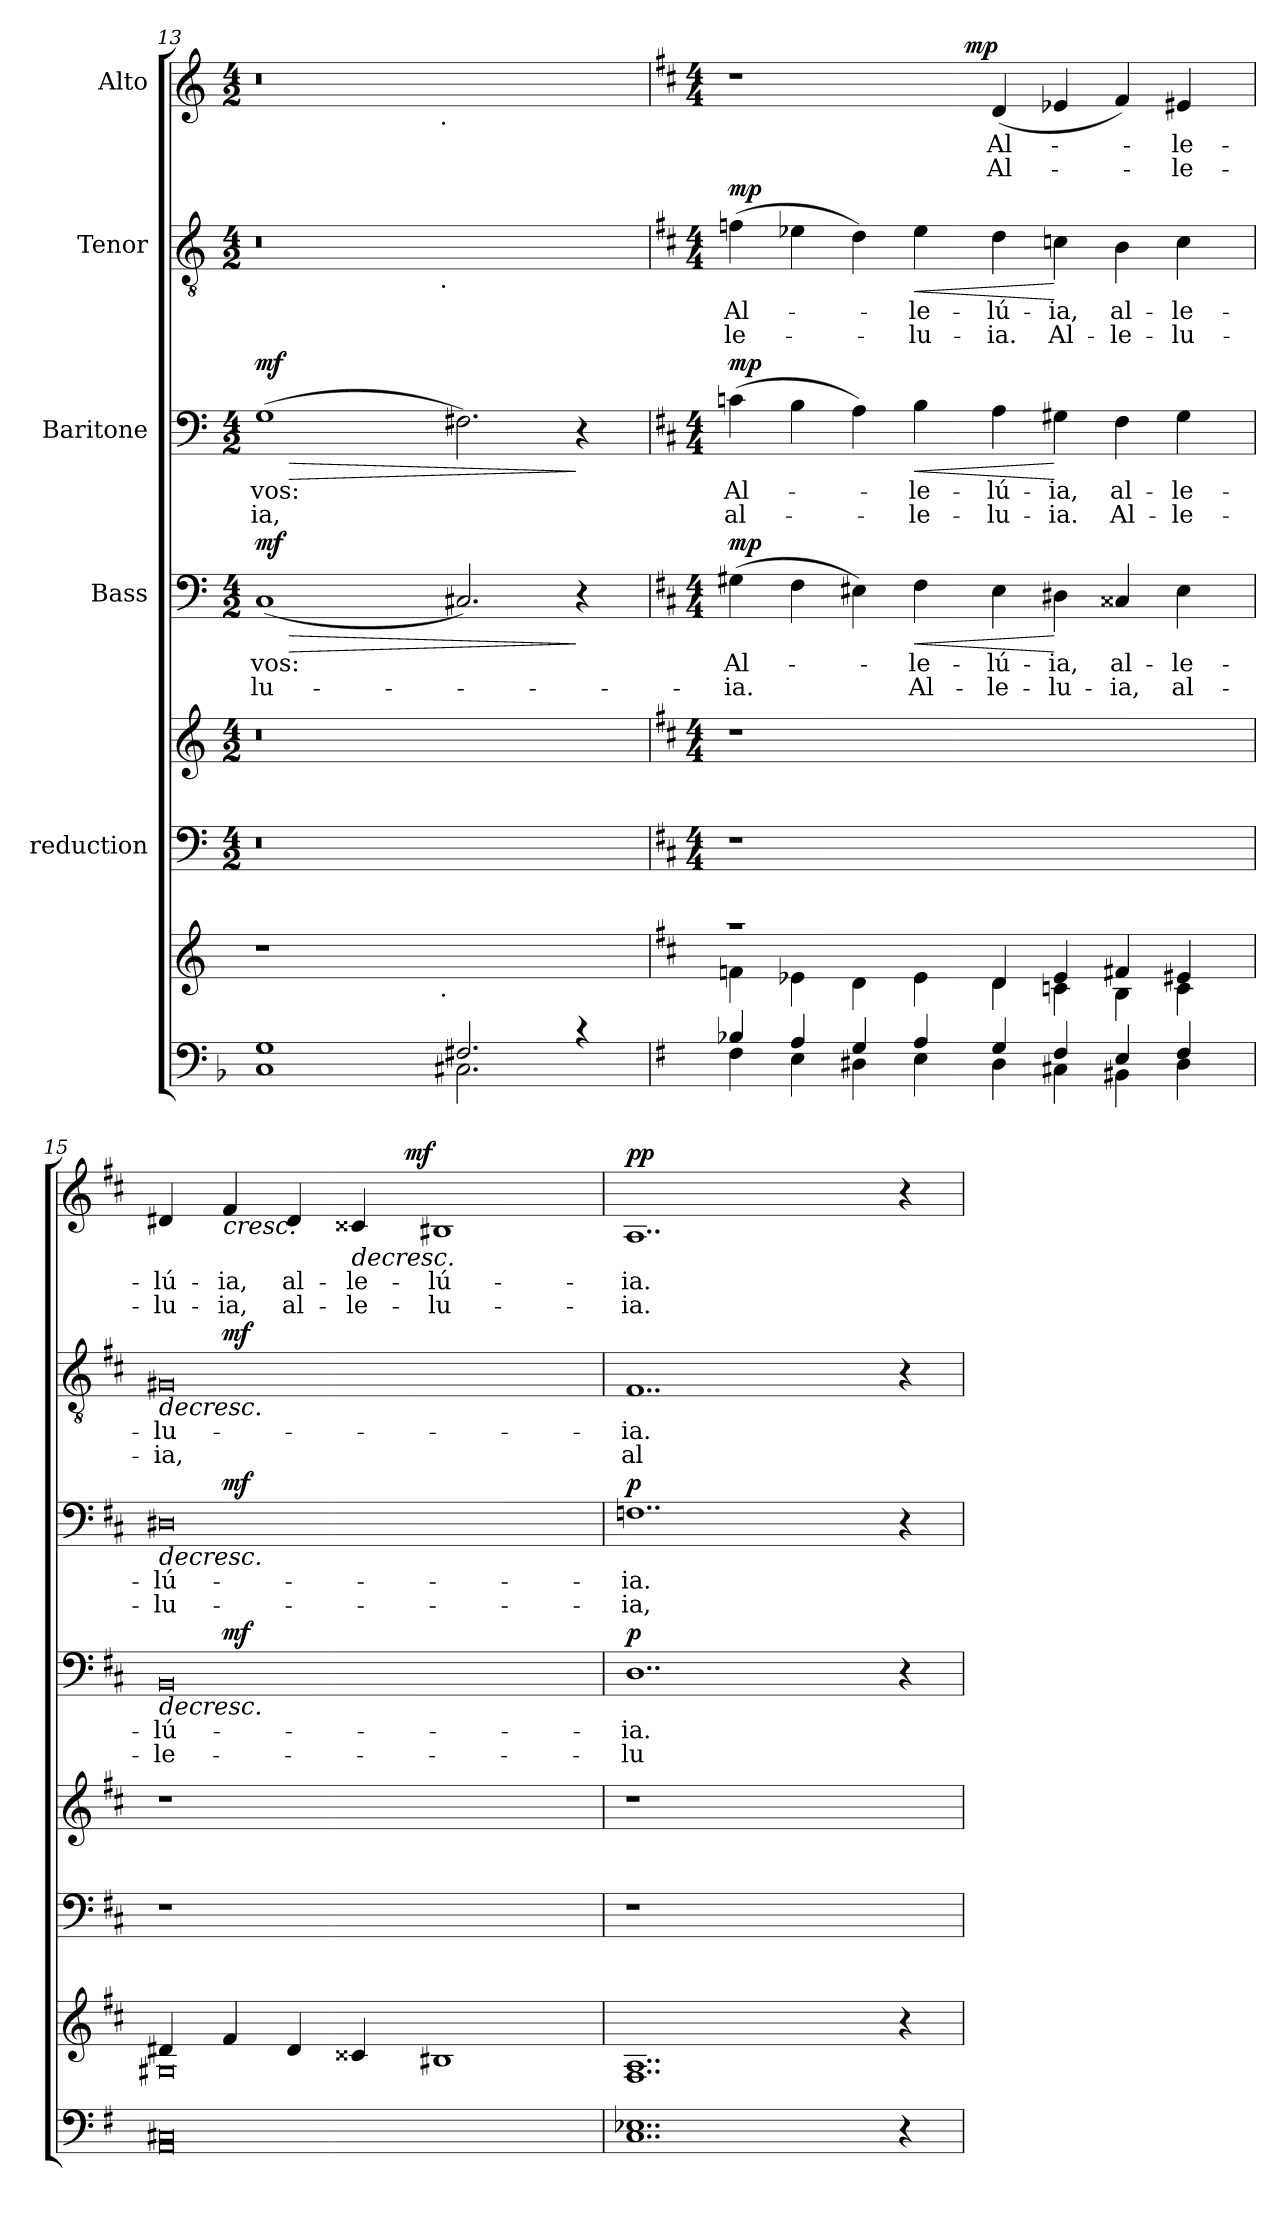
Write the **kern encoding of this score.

**kern	**kern	**kern	**kern	**kern	**text	**text	**dynam	**kern	**text	**text	**dynam	**kern	**text	**text	**dynam	**kern	**text	**text	**dynam
*part7	*part6	*part5	*part5	*part4	*part4	*part4	*part4	*part3	*part3	*part3	*part3	*part2	*part2	*part2	*part2	*part1	*part1	*part1	*part1
*staff8	*staff7	*staff6	*staff5	*staff4	*staff4	*staff4	*staff4	*staff3	*staff3	*staff3	*staff3	*staff2	*staff2	*staff2	*staff2	*staff1	*staff1	*staff1	*staff1
*	*	*I"reduction	*	*I"Bass	*	*	*	*I"Baritone	*	*	*	*I"Tenor	*	*	*	*I"Alto	*	*	*
*clefF4	*clefG2	*clefF4	*clefG2	*clefF4	*	*	*	*clefF4	*	*	*	*clefGv2	*	*	*	*clefG2	*	*	*
*	*ITrd-3c-5	*ITrd-3c-5	*ITrd-3c-5	*ITrd-3c-5	*	*	*	*ITrd-3c-5	*	*	*	*ITrd-3c-5	*	*	*	*ITrd-3c-5	*	*	*
*k[b-]	*k[b-]	*k[b-]	*k[b-]	*k[b-]	*	*	*	*k[b-]	*	*	*	*k[b-]	*	*	*	*k[b-]	*	*	*
*F:	*F:	*F:	*F:	*F:	*	*	*	*F:	*	*	*	*F:	*	*	*	*F:	*	*	*
*	*	*M4/2	*M4/2	*M4/2	*	*	*	*M4/2	*	*	*	*M4/2	*	*	*	*M4/2	*	*	*
=13	=13	=13	=13	=13	=13	=13	=13	=13	=13	=13	=13	=13	=13	=13	=13	=13	=13	=13	=13
*^	*	*	*	*	*	*	*	*	*	*	*	*	*	*	*	*	*	*	*
!	!	!	!	!	!	!LO:LY:b	!LO:LY:b	!LO:HP:b	!	!LO:LY:b	!LO:LY:b	!LO:HP:b	!	!	!	!	!	!	!	!
!	!	!	!	!	!	!	!	!LO:DY:n=1:a	!	!	!	!LO:DY:n=1:a	!	!	!	!	!	!	!	!
*	*	*^	*	*	*	*	*	*	*	*	*	*	*^	*	*	*	*^	*	*	*
1G	1C	1r	2ryy	0r	0r	(>1F	vos:	-lu-	> mf	(>1c	vos:	-ia,	> mf	0r	2ryy	.	.	.	0r	2ryy	.	.	.
.	.	.	4...ryy	.	.	.	.	.	.	.	.	.	.	.	4...ryy	.	.	.	.	4...ryy	.	.	.
!	!	!	!	!	!	!	!	!	!	!	!	!	!	!	!	!	!	!	!	!LO:TX:b:t=.	!	!	!
!	!	!	!	!	!	!	!	!	!	!	!	!	!	!	!LO:TX:b:t=.	!	!	!	!	!	!	!	!
!	!	!	!LO:TX:b:t=.	!	!	!	!	!	!	!	!	!	!	!	!	!	!	!	!	!	!	!	!
.	.	.	1ryy	.	.	.	.	.	.	.	.	.	.	.	1ryy	.	.	.	.	1ryy	.	.	.
2.F#X/	2.C#X\	1ryy	.	.	.	2.F#X/)	.	.	.	2.Bn\)	.	.	.	.	.	.	.	.	.	.	.	.	.
4rc	4ryy	.	.	.	.	4r	.	.	]	4r	.	.	]	.	.	.	.	.	.	.	.	.	.
.	.	.	32ryy	.	.	.	.	.	.	.	.	.	.	.	32ryy	.	.	.	.	32ryy	.	.	.
*	*	*	*	*	*	*	*	*	*	*	*	*	*	*v	*v	*	*	*	*	*	*	*	*
=14	=14	=14	=14	=14	=14	=14	=14	=14	=14	=14	=14	=14	=14	=14	=14	=14	=14	=14	=14	=14	=14	=14
*k[f#]	*	*k[f#]	*	*k[f#]	*k[f#]	*k[f#]	*	*	*	*k[f#]	*	*	*	*k[f#]	*	*	*	*k[f#]	*	*	*	*
*G:	*	*G:	*	*G:	*G:	*G:	*	*	*	*G:	*	*	*	*G:	*	*	*	*G:	*	*	*	*
*	*	*	*	*M4/4	*M4/4	*M4/4	*	*	*	*M4/4	*	*	*	*M4/4	*	*	*	*M4/4	*	*	*	*
*	*	*	*	*	*	*	*	*	*	*	*	*	*	*^	*	*	*	*	*	*	*	*
!	!	!	!	!	!	!	!LO:LY:b	!LO:LY:b	!LO:DY:a	!	!LO:LY:b	!LO:LY:b	!LO:DY:a	!	!	!LO:LY:b	!LO:LY:b	!LO:DY:a	!	!	!	!	!
*	*	*	*	*	*	*	*	*	*	*	*	*	*	*v	*v	*	*	*	*	*	*	*	*
4B-X/	4F#\	1raa	4b-X\	1r	1r	(>4c#X\	Al-	-ia.	mp	(>4fn\	Al-	al-	mp	(>4b-X\	Al-	-le-	mp	1r	2...ryy	.	.	.
4A/	4E\	.	4a-X\	.	.	4B\	.	.	.	4e\	.	.	.	4a-X\	.	.	.	.	.	.	.	.
4G/	4D#X\	.	4g\	.	.	4A#X\)	.	.	.	4d\)	.	.	.	4g\)	.	.	.	.	.	.	.	.
!	!	!	!	!	!	!	!LO:LY:b	!LO:LY:b	!LO:HP:b	!	!LO:LY:b	!LO:LY:b	!LO:HP:b	!	!LO:LY:b	!LO:LY:b	!LO:HP:b	!	!	!	!	!
4A/	4E\	.	4a-\	.	.	4B\	-le-	Al-	<	4e\	-le-	-le-	<	4a-\	-le-	-lu-	<	.	.	.	.	.
!	!	!	!	!	!	!	!	!	!	!	!	!	!	!	!	!	!	!	!	!	!	!LO:DY:a
.	.	.	.	.	.	.	.	.	.	.	.	.	.	.	.	.	.	.	1ryy	.	.	mp
!	!	!	!	!	!	!	!LO:LY:b	!LO:LY:b	!	!	!LO:LY:b	!LO:LY:b	!	!	!LO:LY:b	!LO:LY:b	!	!	!	!LO:LY:b	!LO:LY:b	!
4G/	4D#\	4g/	4g\	1ryy	1ryy	4A#\	-lú-	-le-	.	4d\	-lú-	-lu-	.	4g\	-lú-	-ia.	.	(4g/	.	Al-	Al-	.
!	!	!	!	!	!	!	!LO:LY:b	!LO:LY:b	!	!	!LO:LY:b	!LO:LY:b	!	!	!LO:LY:b	!LO:LY:b	!	!	!	!	!	!
4F#/	4C#X\	4a-/	4fn\	.	.	4G#X\	-ia,	-lu-	[	4c#X\	-ia,	-ia.	[	4fn\	-ia,	Al-	[	4a-X/	.	.	.	.
!	!	!	!	!	!	!	!LO:LY:b	!LO:LY:b	!	!	!LO:LY:b	!LO:LY:b	!	!	!LO:LY:b	!LO:LY:b	!	!	!	!	!	!
4E/	4BB#X\	4bn/	4e\	.	.	4F##X/	al-	-ia,	.	4B\	al-	Al-	.	4e\	al-	-le-	.	4b/)	.	.	.	.
!	!	!	!	!	!	!	!LO:LY:b	!LO:LY:b	!	!	!LO:LY:b	!LO:LY:b	!	!	!LO:LY:b	!LO:LY:b	!	!	!	!LO:LY:b	!LO:LY:b	!
4F#/	4D#\	4a#X/	4f\	.	.	4A#\	-le-	al-	.	4c#\	-le-	-le-	.	4f\	-le-	-lu-	.	4a#X/	.	-le-	-le-	.
.	.	.	.	.	.	.	.	.	.	.	.	.	.	.	.	.	.	.	16ryy	.	.	.
=15	=15	=15	=15	=15	=15	=15	=15	=15	=15	=15	=15	=15	=15	=15	=15	=15	=15	=15	=15	=15	=15	=15
!	!	!	!	!	!	!	!LO:LY:b	!LO:LY:b	!LO:HP:b	!	!LO:LY:b	!LO:LY:b	!LO:HP:b	!	!LO:LY:b	!LO:LY:b	!LO:HP:b	!	!	!LO:LY:b	!LO:LY:b	!
*v	*v	*	*	*	*	*^	*	*	*	*^	*	*	*	*^	*	*	*	*	*	*	*	*
0AA 0C#X	4g#X/	0c#X	1r	1r	0E	4ryy	-lú-	-le-	>	0G#X	4ryy	-lú-	-lu-	>	0c#X	4ryy	-lu-	-ia,	>	4g#X/	2...ryy	-lú-	-lu-	.
!	!	!	!	!	!	!	!	!	!LO:DY:a	!	!	!	!	!LO:DY:a	!	!	!	!	!LO:DY:a	!	!	!LO:LY:b	!LO:LY:b	!LO:HP:b
.	4b/	.	.	.	.	1..ryy	.	.	mf	.	1..ryy	.	.	mf	.	1..ryy	.	.	mf	4b/	.	-ia,	-ia,	<
!	!	!	!	!	!	!	!	!	!	!	!	!	!	!	!	!	!	!	!	!	!	!LO:LY:b	!LO:LY:b	!
.	4g#/	.	.	.	.	.	.	.	.	.	.	.	.	.	.	.	.	.	.	4g#/	.	al-	al-	.
!	!	!	!	!	!	!	!	!	!	!	!	!	!	!	!	!	!	!	!	!	!	!LO:LY:b	!LO:LY:b	!LO:HP:b
.	4f##X/	.	.	.	.	.	.	.	.	.	.	.	.	.	.	.	.	.	.	4f##X/	.	-le-	-le-	>
!	!	!	!	!	!	!	!	!	!	!	!	!	!	!	!	!	!	!	!	!	!	!	!	!LO:DY:a
.	.	.	.	.	.	.	.	.	.	.	.	.	.	.	.	.	.	.	.	.	1ryy	.	.	mf
!	!	!	!	!	!	!	!	!	!	!	!	!	!	!	!	!	!	!	!	!	!	!LO:LY:b:rj	!LO:LY:b:rj	!
.	1e#X	.	1ryy	1ryy	.	.	.	.	.	.	.	.	.	.	.	.	.	.	.	1e#X	.	-lú-	-lu-	[
.	.	.	.	.	.	.	.	.	.	.	.	.	.	.	.	.	.	.	.	.	16ryy	.	.	.
*	*v	*v	*	*	*	*	*	*	*	*	*	*	*	*	*	*	*	*	*	*	*	*	*	*
.	.	.	.	.	.	.	.	.	.	.	.	.	.	.	.	.	.	.	.	.	.	.	]
=16	=16	=16	=16	=16	=16	=16	=16	=16	=16	=16	=16	=16	=16	=16	=16	=16	=16	=16	=16	=16	=16	=16	=16
!	!	!	!	!	!	!LO:LY:b	!LO:LY:b	!LO:DY:a	!	!	!LO:LY:b	!LO:LY:b	!LO:DY:a	!	!	!LO:LY:b	!LO:LY:b	!	!	!	!LO:LY:b	!LO:LY:b	!LO:DY:a
!	!	!	!	!	!	!	!	!	!	!	!	!	!	!	!	!	!	!	!	!	!	!	!LO:DY:n=1:b
*	*	*	*	*v	*v	*	*	*	*	*	*	*	*	*v	*v	*	*	*	*v	*v	*	*	*
*	*	*	*	*	*	*	*	*v	*v	*	*	*	*	*	*	*	*	*	*	*
1..C 1..E-X	1..B 1..d	1r	1r	1..G	-ia.	-lu-	p	1..B-X	-ia.	-ia,	p	1..B	-ia.	al-	.	1..d	-ia.	-ia.	p p
.	.	1ryy	1ryy	.	.	.	.	.	.	.	.	.	.	.	.	.	.	.	.
4r	4r	.	.	4r	.	.	]	4r	.	.	]	4r	.	.	]	4r	.	.	.
=	=	=	=	=	=	=	=	=	=	=	=	=	=	=	=	=	=	=	=
*-	*-	*-	*-	*-	*-	*-	*-	*-	*-	*-	*-	*-	*-	*-	*-	*-	*-	*-	*-
